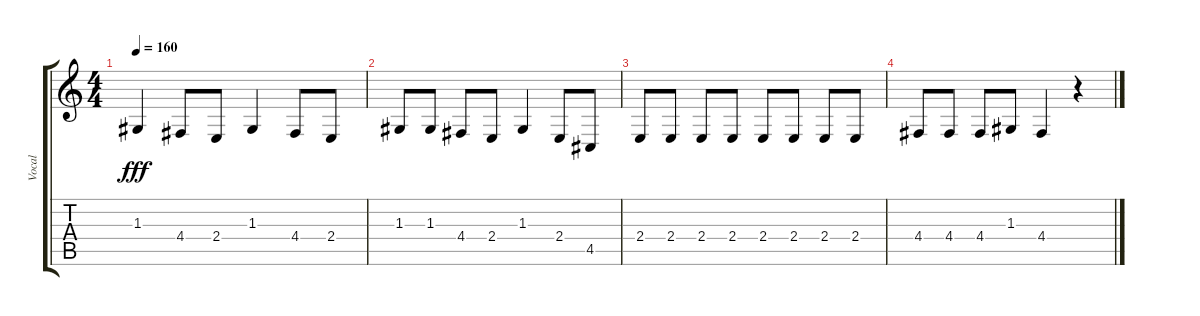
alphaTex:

\track ("Vocal" "Vocal") {instrument baritonesax}
\staff {score tabs}
\tuning (E4 B3 G3 D3 A2 E2) {hide}
\ts (4 4)
\tempo 160
\clef g2
\ks c
1.3.4{dy fff} 4.4.8 2.4.8 1.3.4 4.4.8 2.4.8 |
1.3.8 1.3.8 4.4.8 2.4.8 1.3.4 2.4.8 4.5.8 |
2.4.8 2.4.8 2.4.8 2.4.8 2.4.8 2.4.8 2.4.8 2.4.8 |
4.4.8 4.4.8 4.4.8 1.3.8 4.4.4 r.4
